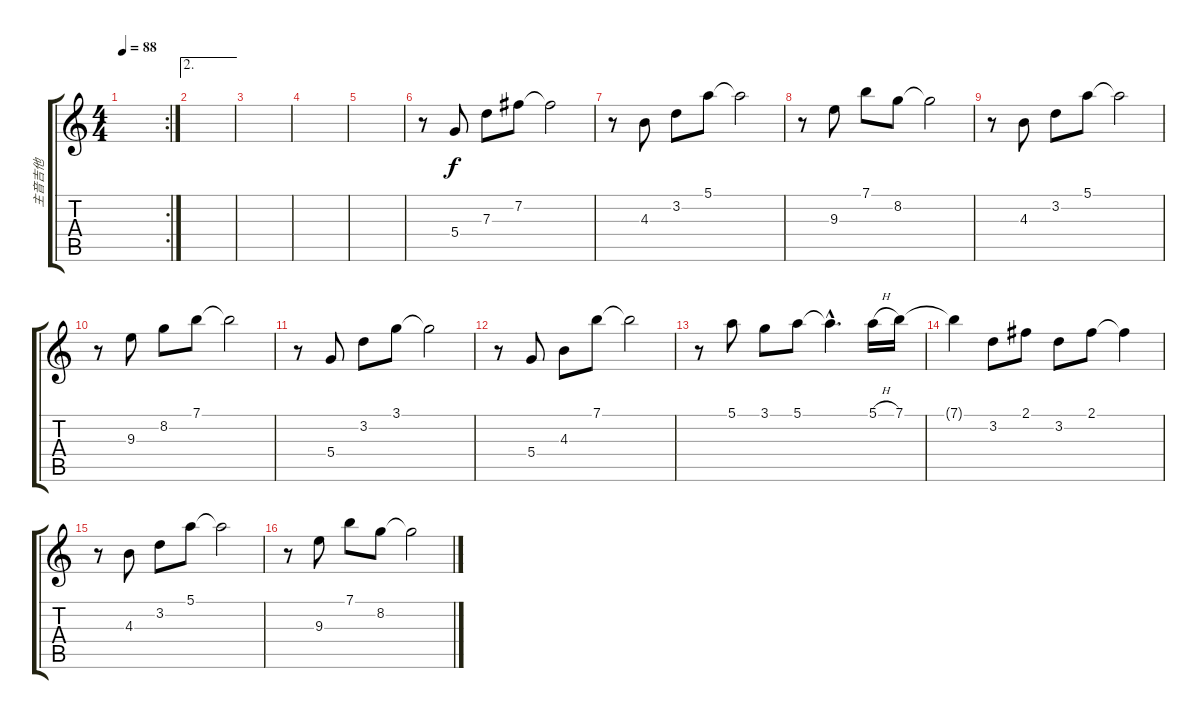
\track ("主音吉他" "主音吉他") {instrument acousticguitarnylon}
\staff {score tabs}
\tuning (E4 B3 G3 D3 A2 E2) {hide}
\rc 2
\ts (4 4)
\tempo 88
\clef g2
\ks c
|
\ae 2
|
|
|
|
r.8 5.4.8 7.3.8 7.2.8 7.2{t}.2 |
r.8 4.3.8 3.2.8 5.1.8 5.1{t}.2 |
r.8 9.3.8 7.1.8 8.2.8 8.2{t}.2 |
r.8 4.3.8 3.2.8 5.1.8 5.1{t}.2 |
r.8 9.3.8 8.2.8 7.1.8 7.1{t}.2 |
r.8 5.4.8 3.2.8 3.1.8 3.1{t}.2 |
r.8 5.4.8 4.3.8 7.1.8 7.1{t}.2 |
r.8 5.1.8 3.1.8 5.1.8 5.1{hac t}.4{d} 5.1{h}.16 7.1.16 |
7.1{t}.4 3.2.8 2.1.8 3.2.8 2.1.8 2.1{t}.4 |
r.8 4.3.8 3.2.8 5.1.8 5.1{t}.2 |
r.8 9.3.8 7.1.8 8.2.8 8.2{t}.2
